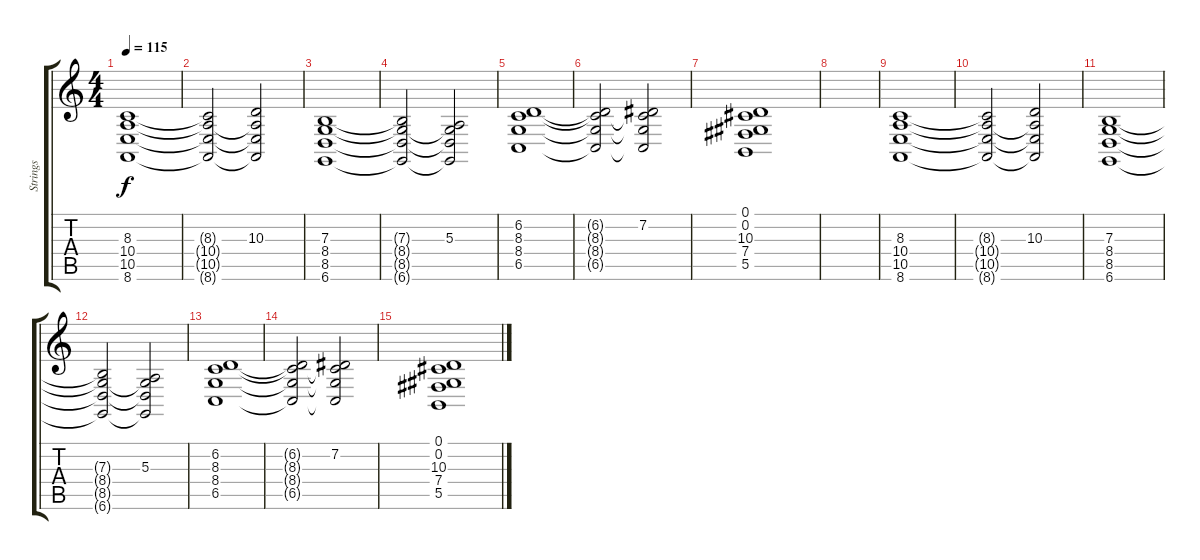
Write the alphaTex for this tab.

\track ("Strings" "Strings") {instrument synthstrings1}
\staff {score tabs}
\tuning (Db4 Ab3 E3 B2 Gb2 Db2) {hide}
\ts (4 4)
\tempo 115
\clef g2
\ks c
(8.3 10.4 10.5 8.6).1{dy f} |
(8.3{t} 10.4{t} 10.5{t} 8.6{t}).2 (10.3 10.4{t} 10.5{t} 8.6{t}).2 |
(7.3 8.4 8.5 6.6).1 |
(7.3{t} 8.4{t} 8.5{t} 6.6{t}).2 (5.3 8.4{t} 8.5{t} 6.6{t}).2 |
(6.2 8.3 8.4 6.5).1 |
(6.2{t} 8.3{t} 8.4{t} 6.5{t}).2 (7.2 8.3{t} 8.4{t} 6.5{t}).2 |
(0.1 0.2 10.3 7.4 5.5).1 |
|
(8.3 10.4 10.5 8.6).1 |
(8.3{t} 10.4{t} 10.5{t} 8.6{t}).2 (10.3 10.4{t} 10.5{t} 8.6{t}).2 |
(7.3 8.4 8.5 6.6).1 |
(7.3{t} 8.4{t} 8.5{t} 6.6{t}).2 (5.3 8.4{t} 8.5{t} 6.6{t}).2 |
(6.2 8.3 8.4 6.5).1 |
(6.2{t} 8.3{t} 8.4{t} 6.5{t}).2 (7.2 8.3{t} 8.4{t} 6.5{t}).2 |
(0.1 0.2 10.3 7.4 5.5).1
